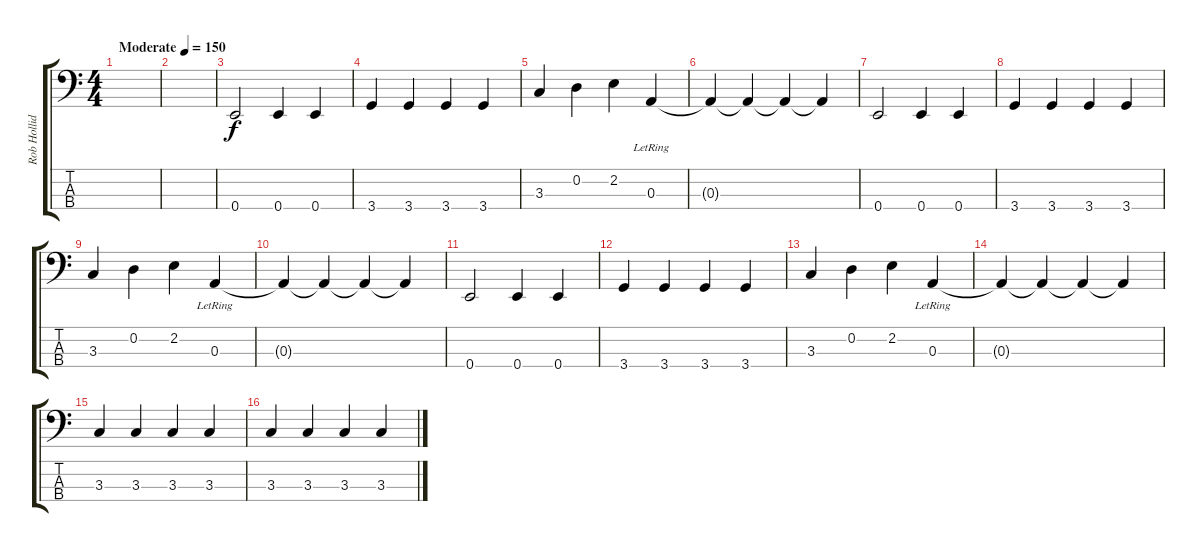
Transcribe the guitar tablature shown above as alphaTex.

\track ("Rob Holliday" "Rob Hollid") {instrument electricbassfinger}
\staff {score tabs}
\tuning (G2 D2 A1 E1) {hide}
\ts (4 4)
\tempo (150 "Moderate")
\clef f4
\ks c
|
|
0.4.2 0.4.4 0.4.4 |
3.4.4 3.4.4 3.4.4 3.4.4 |
3.3.4 0.2.4 2.2.4 0.3{lr}.4 |
0.3{t}.4 0.3{t}.4 0.3{t}.4 0.3{t}.4 |
0.4.2 0.4.4 0.4.4 |
3.4.4 3.4.4 3.4.4 3.4.4 |
3.3.4 0.2.4 2.2.4 0.3{lr}.4 |
0.3{t}.4 0.3{t}.4 0.3{t}.4 0.3{t}.4 |
0.4.2 0.4.4 0.4.4 |
3.4.4 3.4.4 3.4.4 3.4.4 |
3.3.4 0.2.4 2.2.4 0.3{lr}.4 |
0.3{t}.4 0.3{t}.4 0.3{t}.4 0.3{t}.4 |
3.3.4 3.3.4 3.3.4 3.3.4 |
3.3.4 3.3.4 3.3.4 3.3.4
